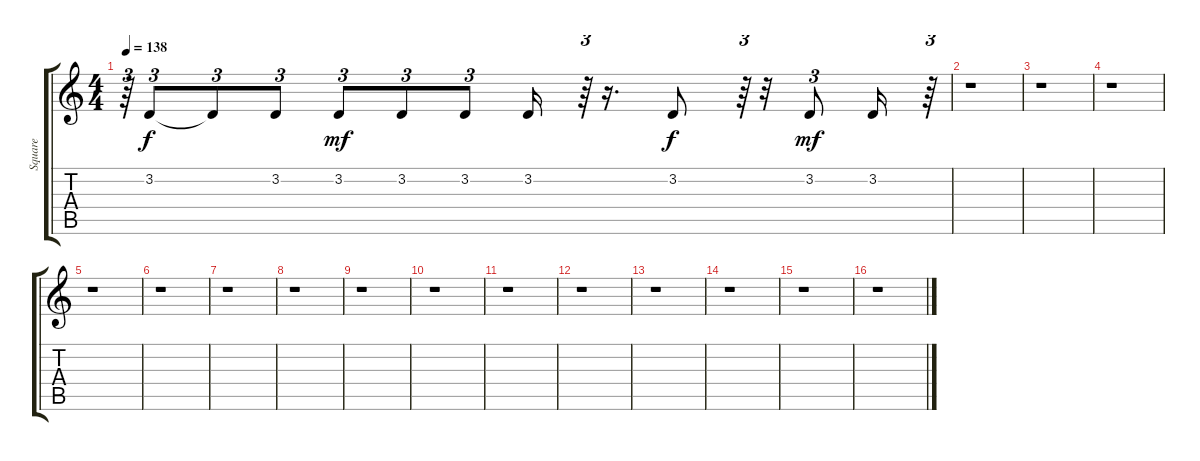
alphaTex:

\track ("Square" "Square") {instrument lead1square}
\staff {score tabs}
\tuning (E4 B3 G3 D3 A2 E2) {hide}
\ts (4 4)
\tempo 138
\clef g2
\ks c
r.64{tu (3 2) dy mf} 3.2.8{tu (3 2) dy f} 3.2{t}.8{tu (3 2)} 3.2.8{tu (3 2)} 3.2.8{tu (3 2) dy mf} 3.2.8{tu (3 2)} 3.2.8{tu (3 2)} 3.2.16 r.64{tu (3 2)} r.16{d} 3.2.8{dy f} r.64{tu (3 2)} r.32 3.2.8{tu (3 2) dy mf} 3.2.16 r.64{tu (3 2)} |
r.1 |
r.1 |
r.1 |
r.1 |
r.1 |
r.1 |
r.1 |
r.1 |
r.1 |
r.1 |
r.1 |
r.1 |
r.1 |
r.1 |
r.1
